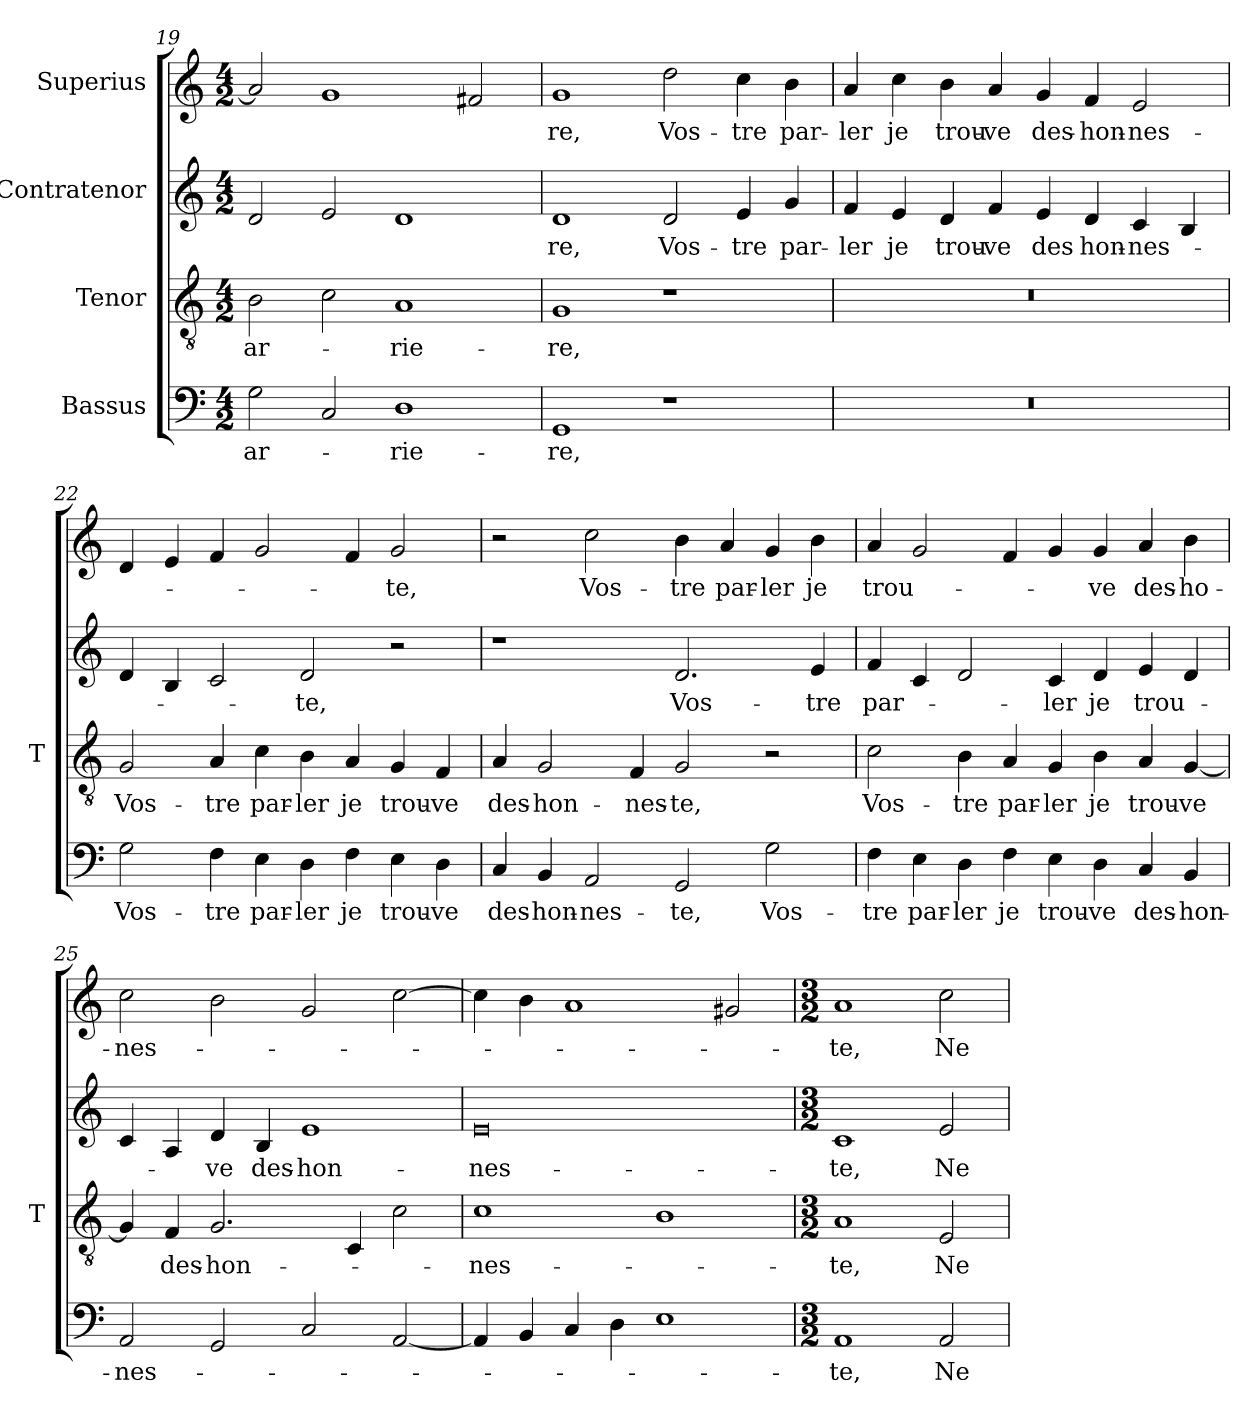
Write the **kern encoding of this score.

**kern	**text	**kern	**text	**kern	**text	**kern	**text
*part4	*part4	*part3	*part3	*part2	*part2	*part1	*part1
*staff4	*staff4	*staff3	*staff3	*staff2	*staff2	*staff1	*staff1
*I"Bassus	*	*I"Tenor	*	*I"Contratenor	*	*I"Superius	*
*	*	*I'T	*	*	*	*	*
*clefF4	*	*clefGv2	*	*clefG2	*	*clefG2	*
*k[]	*	*k[]	*	*k[]	*	*k[]	*
*M4/2	*	*M4/2	*	*M4/2	*	*M4/2	*
=19	=19	=19	=19	=19	=19	=19	=19
2G	ar-	2B	ar-	2d	.	2a]	.
2C	.	2c	.	2e	.	1g	.
1D	rie-	1A	rie-	1d	.	.	.
.	.	.	.	.	.	2f#X	.
=20	=20	=20	=20	=20	=20	=20	=20
1GG	-re,	1G	-re,	1d	-re,	1g	-re,
1r	.	1r	.	2d	Vos-	2dd	Vos-
.	.	.	.	4e	-tre	4cc	-tre
.	.	.	.	4g	par-	4b	par-
=21	=21	=21	=21	=21	=21	=21	=21
0r	.	0r	.	4f	-ler	4a	-ler
.	.	.	.	4e	-je	4cc	-je
.	.	.	.	4d	trou-	4b	trou-
.	.	.	.	4f	-ve	4a	-ve
.	.	.	.	4e	-des	4g	des-
.	.	.	.	4d	hon-	4f	hon-
.	.	.	.	4c	nes-	2e	nes-
.	.	.	.	4B	.	.	.
=22	=22	=22	=22	=22	=22	=22	=22
2G	Vos-	2G	Vos-	4d	.	4d	.
.	.	.	.	4B	.	4e	.
4F	-tre	4A	-tre	2c	.	4f	.
4E	par-	4c	par-	.	.	2g	.
4D	-ler	4B	-ler	2d	-te,	.	.
4F	-je	4A	-je	.	.	4f	.
4E	trou-	4G	trou-	2r	.	2g	-te,
4D	-ve	4F	-ve	.	.	.	.
=23	=23	=23	=23	=23	=23	=23	=23
4C	des-	4A	des-	1r	.	2r	.
4BB	hon-	2G	hon-	.	.	.	.
2AA	nes-	.	.	.	.	2cc	Vos-
.	.	4F	nes-	.	.	.	.
2GG	-te,	2G	-te,	2.d	Vos-	4b	-tre
.	.	.	.	.	.	4a	par-
2G	Vos-	2r	.	.	.	4g	-ler
.	.	.	.	4e	-tre	4b	-je
=24	=24	=24	=24	=24	=24	=24	=24
4F	-tre	2c	Vos-	4f	par-	4a	trou-
4E	par-	.	.	4c	.	2g	.
4D	-ler	4B	-tre	2d	.	.	.
4F	-je	4A	par-	.	.	4f	.
4E	trou-	4G	-ler	4c	-ler	4g	.
4D	-ve	4B	-je	4d	-je	4g	-ve
4C	des-	4A	trou-	4e	trou-	4a	des-
4BB	hon-	[4G	-ve	4d	.	4b	ho-
=25	=25	=25	=25	=25	=25	=25	=25
2AA	nes-	4G]	.	4c	.	2cc	nes-
.	.	4F	des-	4A	.	.	.
2GG	.	2.G	hon-	4d	-ve	2b	.
.	.	.	.	4B	des-	.	.
2C	.	.	.	1e	hon-	2g	.
.	.	4C	.	.	.	.	.
[2AA	.	2c	.	.	.	[2cc	.
=26	=26	=26	=26	=26	=26	=26	=26
4AA]	.	1c	nes-	0e	nes-	4cc]	.
4BB	.	.	.	.	.	4b	.
4C	.	.	.	.	.	1a	.
4D	.	.	.	.	.	.	.
1E	.	1B	.	.	.	.	.
.	.	.	.	.	.	2g#X	.
=27	=27	=27	=27	=27	=27	=27	=27
*M3/2	*	*M3/2	*	*M3/2	*	*M3/2	*
1AA	-te,	1A	-te,	1c	-te,	1a	-te,
2AA	-Ne	2E	-Ne	2e	-Ne	2cc	-Ne
=	=	=	=	=	=	=	=
*-	*-	*-	*-	*-	*-	*-	*-
